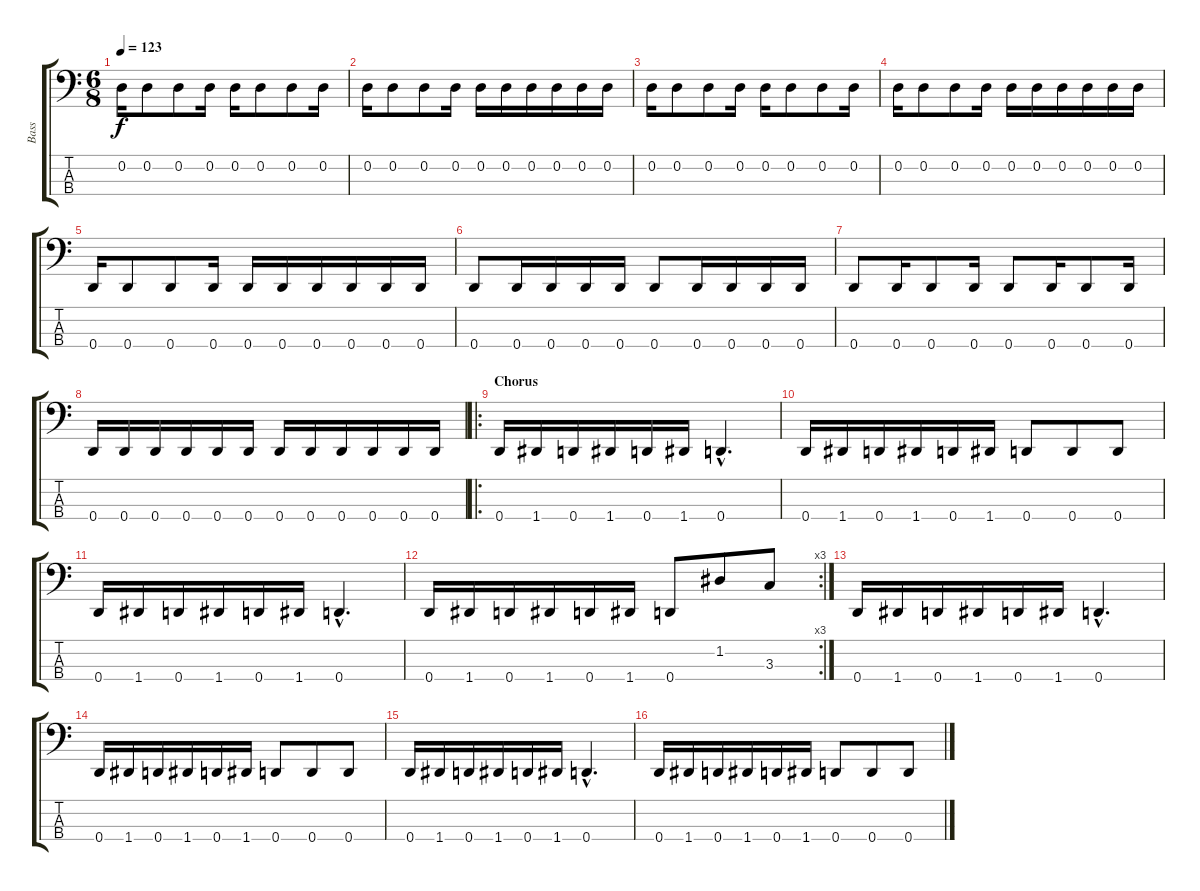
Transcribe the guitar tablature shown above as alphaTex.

\track ("Bass" "Bass") {instrument electricbasspick}
\staff {score tabs}
\tuning (G2 D2 A1 D1) {hide}
\ts (6 8)
\tempo 123
\clef f4
\ks c
0.2.16{dy f} 0.2.8 0.2.8 0.2.16 0.2.16 0.2.8 0.2.8 0.2.16 |
0.2.16 0.2.8 0.2.8 0.2.16 0.2.16 0.2.16 0.2.16 0.2.16 0.2.16 0.2.16 |
0.2.16 0.2.8 0.2.8 0.2.16 0.2.16 0.2.8 0.2.8 0.2.16 |
0.2.16 0.2.8 0.2.8 0.2.16 0.2.16 0.2.16 0.2.16 0.2.16 0.2.16 0.2.16 |
0.4.16 0.4.8 0.4.8 0.4.16 0.4.16 0.4.16 0.4.16 0.4.16 0.4.16 0.4.16 |
0.4.8 0.4.16 0.4.16 0.4.16 0.4.16 0.4.8 0.4.16 0.4.16 0.4.16 0.4.16 |
0.4.8 0.4.16 0.4.8 0.4.16 0.4.8 0.4.16 0.4.8 0.4.16 |
0.4.16 0.4.16 0.4.16 0.4.16 0.4.16 0.4.16 0.4.16 0.4.16 0.4.16 0.4.16 0.4.16 0.4.16 |
\ro
\section ("" "Chorus")
0.4.16 1.4.16 0.4.16 1.4.16 0.4.16 1.4.16 0.4{hac}.4{d} |
0.4.16 1.4.16 0.4.16 1.4.16 0.4.16 1.4.16 0.4.8 0.4.8 0.4.8 |
0.4.16 1.4.16 0.4.16 1.4.16 0.4.16 1.4.16 0.4{hac}.4{d} |
\rc 3
0.4.16 1.4.16 0.4.16 1.4.16 0.4.16 1.4.16 0.4.8 1.2.8 3.3.8 |
0.4.16 1.4.16 0.4.16 1.4.16 0.4.16 1.4.16 0.4{hac}.4{d} |
0.4.16 1.4.16 0.4.16 1.4.16 0.4.16 1.4.16 0.4.8 0.4.8 0.4.8 |
0.4.16 1.4.16 0.4.16 1.4.16 0.4.16 1.4.16 0.4{hac}.4{d} |
0.4.16 1.4.16 0.4.16 1.4.16 0.4.16 1.4.16 0.4.8 0.4.8 0.4.8
